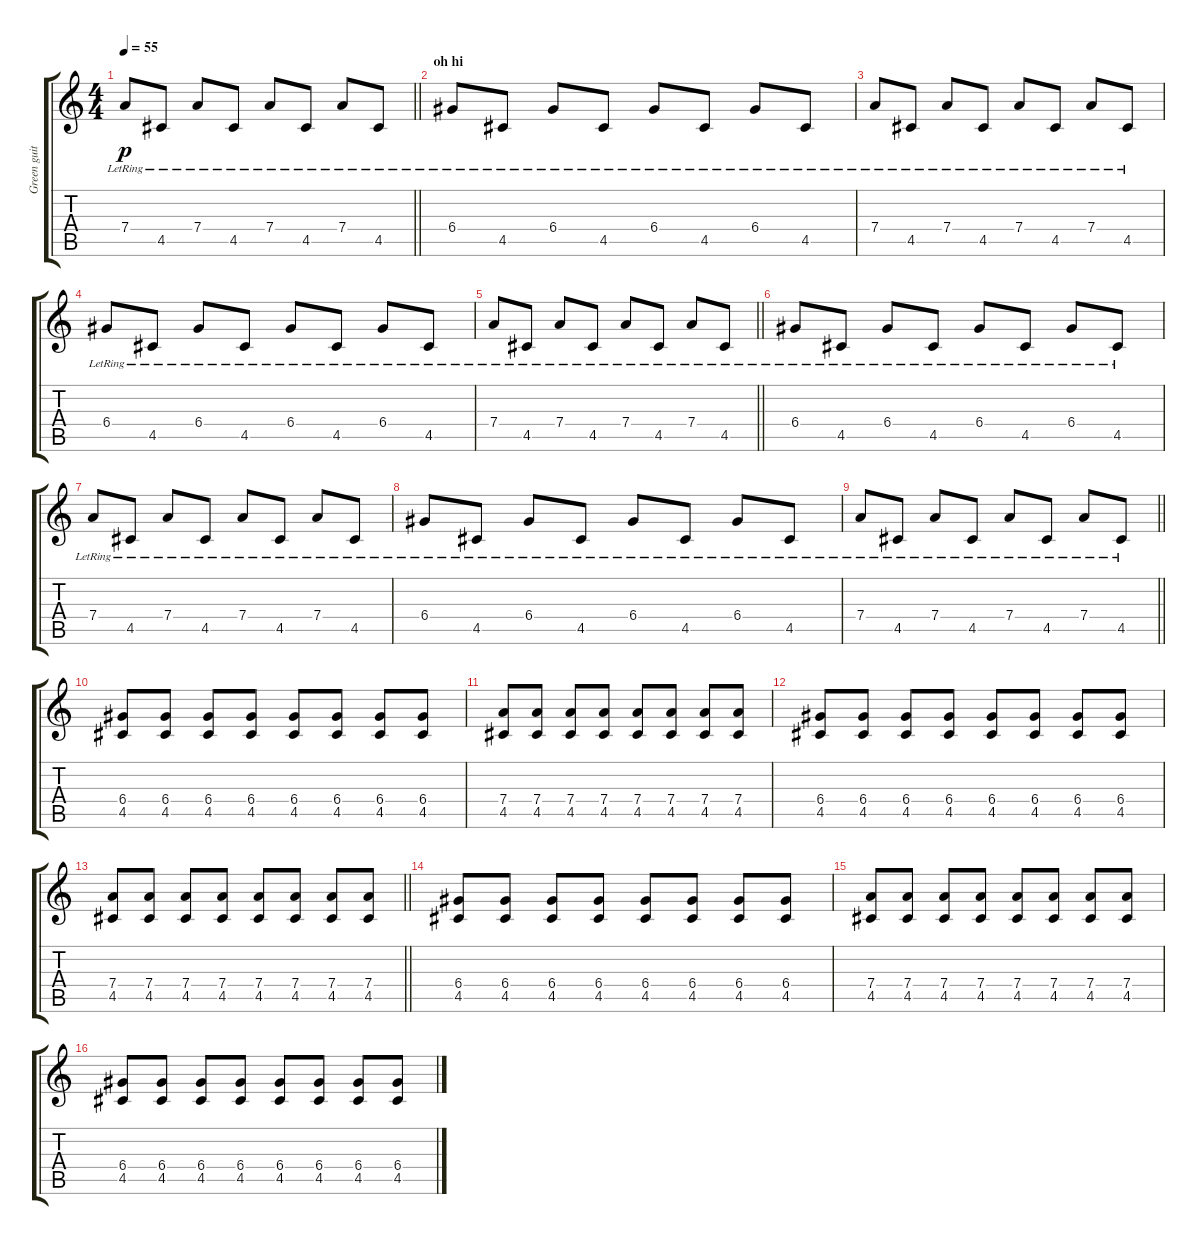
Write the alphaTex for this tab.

\track ("Green guitar" "Green guit") {instrument electricguitarclean}
\staff {score tabs}
\tuning (E4 B3 G3 D3 A2 E2) {hide}
\ts (4 4)
\tempo 55
\clef g2
\barLineRight lightlight
\ks c
7.4{lr}.8{dy p} 4.5{lr}.8 7.4{lr}.8 4.5{lr}.8 7.4{lr}.8 4.5{lr}.8 7.4{lr}.8 4.5{lr}.8 |
\section ("" "oh hi")
6.4{lr}.8 4.5{lr}.8 6.4{lr}.8 4.5{lr}.8 6.4{lr}.8 4.5{lr}.8 6.4{lr}.8 4.5{lr}.8 |
7.4{lr}.8 4.5{lr}.8 7.4{lr}.8 4.5{lr}.8 7.4{lr}.8 4.5{lr}.8 7.4{lr}.8 4.5{lr}.8 |
6.4{lr}.8 4.5{lr}.8 6.4{lr}.8 4.5{lr}.8 6.4{lr}.8 4.5{lr}.8 6.4{lr}.8 4.5{lr}.8 |
\barLineRight lightlight
7.4{lr}.8 4.5{lr}.8 7.4{lr}.8 4.5{lr}.8 7.4{lr}.8 4.5{lr}.8 7.4{lr}.8 4.5{lr}.8 |
\section ("" "")
6.4{lr}.8 4.5{lr}.8 6.4{lr}.8 4.5{lr}.8 6.4{lr}.8 4.5{lr}.8 6.4{lr}.8 4.5{lr}.8 |
7.4{lr}.8 4.5{lr}.8 7.4{lr}.8 4.5{lr}.8 7.4{lr}.8 4.5{lr}.8 7.4{lr}.8 4.5{lr}.8 |
6.4{lr}.8 4.5{lr}.8 6.4{lr}.8 4.5{lr}.8 6.4{lr}.8 4.5{lr}.8 6.4{lr}.8 4.5{lr}.8 |
\barLineRight lightlight
7.4{lr}.8 4.5{lr}.8 7.4{lr}.8 4.5{lr}.8 7.4{lr}.8 4.5{lr}.8 7.4{lr}.8 4.5{lr}.8 |
\section ("" "")
(6.4 4.5).8 (6.4 4.5).8 (6.4 4.5).8 (6.4 4.5).8 (6.4 4.5).8 (6.4 4.5).8 (6.4 4.5).8 (6.4 4.5).8 |
(7.4 4.5).8 (7.4 4.5).8 (7.4 4.5).8 (7.4 4.5).8 (7.4 4.5).8 (7.4 4.5).8 (7.4 4.5).8 (7.4 4.5).8 |
(6.4 4.5).8 (6.4 4.5).8 (6.4 4.5).8 (6.4 4.5).8 (6.4 4.5).8 (6.4 4.5).8 (6.4 4.5).8 (6.4 4.5).8 |
\barLineRight lightlight
(7.4 4.5).8 (7.4 4.5).8 (7.4 4.5).8 (7.4 4.5).8 (7.4 4.5).8 (7.4 4.5).8 (7.4 4.5).8 (7.4 4.5).8 |
\section ("" "")
(6.4 4.5).8 (6.4 4.5).8 (6.4 4.5).8 (6.4 4.5).8 (6.4 4.5).8 (6.4 4.5).8 (6.4 4.5).8 (6.4 4.5).8 |
(7.4 4.5).8 (7.4 4.5).8 (7.4 4.5).8 (7.4 4.5).8 (7.4 4.5).8 (7.4 4.5).8 (7.4 4.5).8 (7.4 4.5).8 |
(6.4 4.5).8 (6.4 4.5).8 (6.4 4.5).8 (6.4 4.5).8 (6.4 4.5).8 (6.4 4.5).8 (6.4 4.5).8 (6.4 4.5).8
